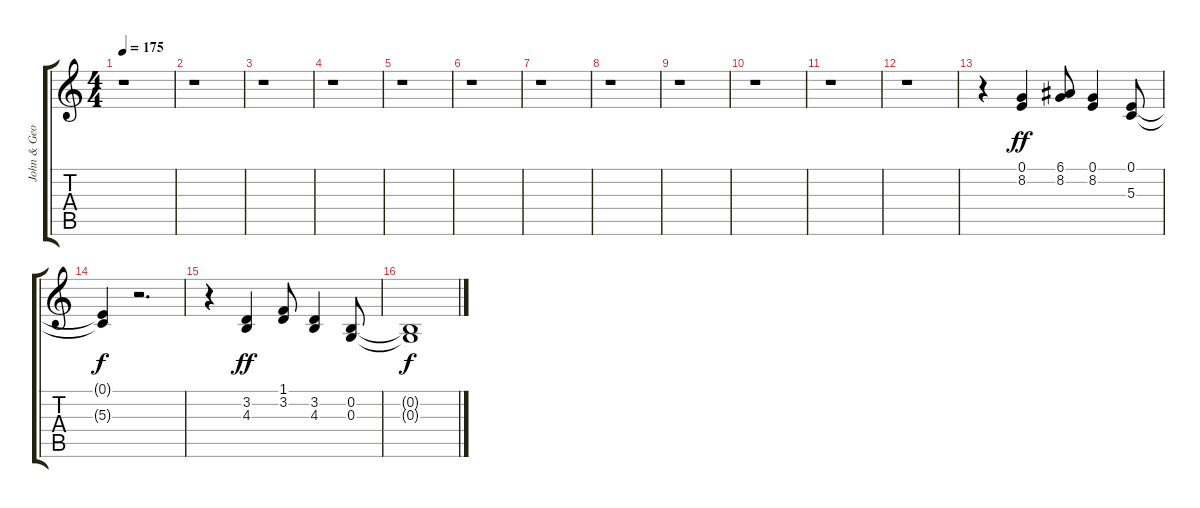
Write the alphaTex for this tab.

\track ("John & George" "John & Geo") {instrument electricpiano2}
\staff {score tabs}
\tuning (E4 B3 G3 D3 A2 E2) {hide}
\ts (4 4)
\tempo 175
\clef g2
\ks c
r.1{dy ff} |
r.1 |
r.1 |
r.1 |
r.1 |
r.1 |
r.1 |
r.1 |
r.1 |
r.1 |
r.1 |
r.1 |
r.4 (0.1 8.2).4 (6.1 8.2).8 (0.1 8.2).4 (0.1 5.3).8 |
(0.1{t} 5.3{t}).4{dy f} r.2{d} |
r.4 (3.2 4.3).4{dy ff} (1.1 3.2).8 (3.2 4.3).4 (0.2 0.3).8 |
(0.2{t} 0.3{t}).1{dy f}
